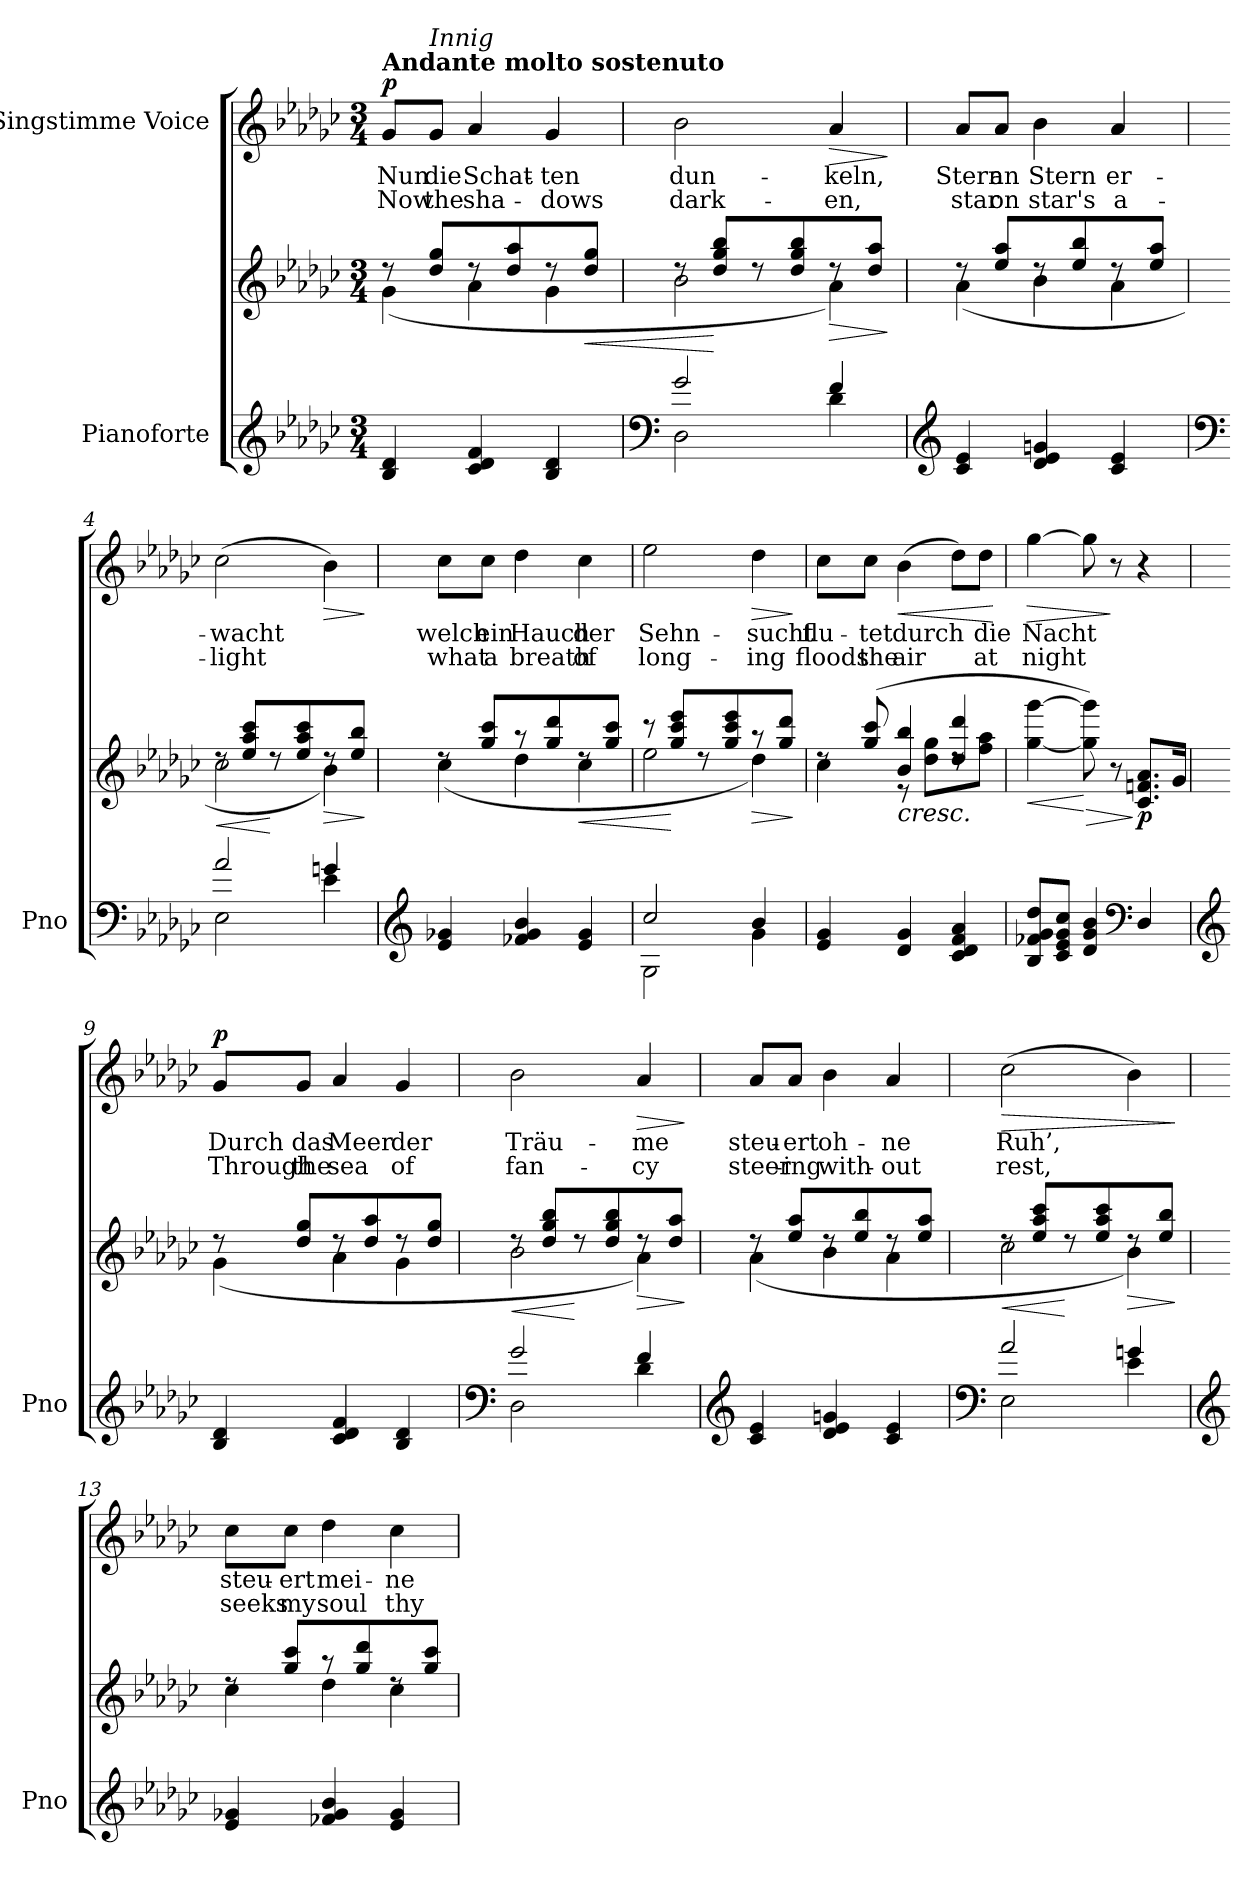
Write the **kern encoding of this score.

**kern	**kern	**dynam	**kern	**text	**text	**dynam
*part2	*part2	*part2	*part1	*part1	*part1	*part1
*staff3	*staff2	*staff2/3	*staff1	*staff1	*staff1	*staff1
*I"Pianoforte	*	*	*I"Singstimme Voice	*	*	*
*I'Pno	*	*	*	*	*	*
*clefG2	*clefG2	*	*clefG2	*	*	*
*k[b-e-a-d-g-c-]	*k[b-e-a-d-g-c-]	*	*k[b-e-a-d-g-c-]	*	*	*
*M3/4	*M3/4	*	*M3/4	*	*	*
=1	=1	=1	=1	=1	=1	=1
*	*^	*	*	*	*	*
!	!	!	!	!LO:TX:a:B:t=Andante molto sostenuto	!	!	!
!	!	!	!LO:DY:b	!	!LO:LY:b	!LO:LY:b	!
!	!	!	!LO:DY:n=1:b	!	!	!	!LO:DY:a
4B-/ 4d-/	8rdd	(<4g-\	p other-dynamics	8g-/L	Nun	Now	p
!	!	!	!	!LO:TX:a:i:t=Innig	!	!	!
!	!	!	!	!	!LO:LY:b	!LO:LY:b	!
.	8dd-/ 8gg-/L	.	.	8g-/J	die	the	.
!	!	!	!	!	!LO:LY:b	!LO:LY:b	!
4c-/ 4d-/ 4f/	8rdd	4a-\	.	4a-/	Schat-	sha-	.
.	8dd-/ 8aa-/	.	.	.	.	.	.
!	!	!	!	!	!LO:LY:b	!LO:LY:b	!
4B-/ 4d-/	8rdd	4g-\	.	4g-/	-ten	-dows	.
!	!	!	!LO:HP:b	!	!	!	!
.	8dd-/ 8gg-/J	.	<	.	.	.	.
=2	=2	=2	=2	=2	=2	=2	=2
*clefF4	*	*	*	*	*	*	*
*^	*	*	*	*	*	*	*
!	!	!	!	!	!	!LO:LY:b	!LO:LY:b	!
2g-:/	2D-\	8rdd	2b-\	.	2b-\	dun-	dark-	.
.	.	8dd-/ 8gg-/ 8bb-/L	.	[	.	.	.	.
.	.	8rdd	.	.	.	.	.	.
.	.	8dd-/ 8gg-/ 8bb-/	.	.	.	.	.	.
!	!	!	!	!LO:HP:b	!	!LO:LY:b	!LO:LY:b	!LO:HP:b
4f/	4d-\	8rdd	4a-\)	>	4a-/	-keln,	-en,	>
.	.	8dd-/ 8aa-/J	.	.	.	.	.	.
*v	*v	*	*	*	*	*	*	*
*	*v	*v	*	*	*	*	*
.	.	]	.	.	.	]
=3	=3	=3	=3	=3	=3	=3
*clefG2	*	*	*	*	*	*
*	*^	*	*	*	*	*
!	!	!	!	!	!LO:LY:b	!LO:LY:b	!
4c-/ 4e-/	8rdd	(<4a-\	.	8a-/L	Stern	star	.
!	!	!	!	!	!LO:LY:b	!LO:LY:b	!
.	8ee-/ 8aa-/L	.	.	8a-/J	an	on	.
!	!	!	!	!	!LO:LY:b	!LO:LY:b	!
4d-/ 4e-/ 4gn/	8rdd	4b-\	.	4b-\	Stern	star's	.
.	8ee-/ 8bb-/	.	.	.	.	.	.
!	!	!	!	!	!LO:LY:b	!LO:LY:b	!
4c-/ 4e-/	8rdd	4a-\	.	4a-/	er-	a-	.
.	8ee-/ 8aa-/J	.	.	.	.	.	.
!!LO:LB:g=z
=4	=4	=4	=4	=4	=4	=4	=4
*clefF4	*	*	*	*	*	*	*
*^	*	*	*	*	*	*	*
!	!	!	!	!LO:HP:b	!	!LO:LY:b	!LO:LY:b	!
2a-:/	2E-\	8rdd	2cc-\	<	(>2cc-\	-wacht	-light	.
.	.	8ee-/ 8aa-/ 8ccc-/L	.	.	.	.	.	.
.	.	8rdd	.	[	.	.	.	.
.	.	8ee-/ 8aa-/ 8ccc-/	.	.	.	.	.	.
!	!	!	!	!LO:HP:b	!	!	!	!LO:HP:b
4gn/	4e-\	8rdd	4b-\)	>	4b-\)	.	.	>
.	.	8ee-/ 8bb-/J	.	.	.	.	.	.
*v	*v	*	*	*	*	*	*	*
*	*v	*v	*	*	*	*	*
.	.	]	.	.	.	]
=5	=5	=5	=5	=5	=5	=5
*clefG2	*	*	*	*	*	*
*	*^	*	*	*	*	*
!	!	!	!	!	!LO:LY:b	!LO:LY:b	!
4e-/ 4g-X/	8rdd	(<4cc-\	.	8cc-\L	welch	what	.
!	!	!	!	!	!LO:LY:b	!LO:LY:b	!
.	8gg-/ 8ccc-/L	.	.	8cc-\J	ein	a	.
!	!	!	!	!	!LO:LY:b	!LO:LY:b	!
4f-X/ 4g-/ 4b-/	8r	4dd-\	.	4dd-\	Hauch	breath	.
.	8gg-/ 8ddd-/	.	.	.	.	.	.
!	!	!	!LO:HP:b	!	!LO:LY:b	!LO:LY:b	!
4e-/ 4g-/	8rdd	4cc-\	<	4cc-\	der	of	.
.	8gg-/ 8ccc-/J	.	.	.	.	.	.
=6	=6	=6	=6	=6	=6	=6	=6
*^	*	*	*	*	*	*	*
!	!	!	!	!	!	!LO:LY:b	!LO:LY:b	!
2cc-:/	2G-\	8r	2ee-\	.	2ee-\	Sehn-	long-	.
.	.	8gg-/ 8ccc-/ 8eee-/L	.	[	.	.	.	.
.	.	8rdd	.	.	.	.	.	.
.	.	8gg-/ 8ccc-/ 8eee-/	.	.	.	.	.	.
!	!	!	!	!LO:HP:b	!	!LO:LY:b	!LO:LY:b	!LO:HP:b
4b-/	4g-\	8r	4dd-\)	>	4dd-\	-sucht	-ing	>
.	.	8gg-/ 8ddd-/J	.	.	.	.	.	.
*v	*v	*	*	*	*	*	*	*
*	*v	*v	*	*	*	*	*
.	.	]	.	.	.	]
=7	=7	=7	=7	=7	=7	=7
*	*^	*	*	*	*	*
!	!	!	!	!	!LO:LY:b	!LO:LY:b	!
4e-/ 4g-/	8rdd	4cc-\	.	8cc-\L	flu-	floods	.
!	!	!	!	!	!LO:LY:b	!LO:LY:b	!
.	(>8gg-/ 8ccc-/	.	.	8cc-\J	-tet	the	.
!	!LO:TX:b:i:t=cresc.	!	!	!	!	!	!
!	!	!	!	!	!LO:LY:b	!LO:LY:b	!LO:HP:b
4d-/ 4g-/	4b-/ 4bb-/	8r	.	(>4b-\	durch	air	<
.	.	8dd-\ 8gg-\L	.	.	.	.	.
4c-/ 4d-/ 4f/ 4a-/	4dd-/ 4ddd-/	8rdd	.	8dd-\L)	.	.	.
!	!	!	!	!	!LO:LY:b	!LO:LY:b	!
.	.	8ff\ 8aa-\J	.	8dd-\J	die	at	.
*	*v	*v	*	*	*	*	*
.	.	.	.	.	.	[
!!LO:LB:g=z
=8	=8	=8	=8	=8	=8	=8
!	!	!LO:HP:b	!	!LO:LY:b	!LO:LY:b	!LO:HP:b
8B-/ 8f-X/ 8g-/ 8dd-/L	[4gg-\ [4ggg-\	<	[4gg-\	Nacht	night	>
8c-/ 8e-/ 8g-/ 8cc-/J	.	.	.	.	.	.
!	!	!LO:HP:n=1:b	!	!	!	!
4d-/ 4g-/ 4b-/	8gg-\] 8ggg-\])	[ >	8gg-\]	.	.	.
.	8r	.	8r	.	.	]
*clefF4	*	*	*	*	*	*
!	!	!LO:DY:n=1:b	!	!	!	!
4D-/	8.c-/ 8.fn/ 8.a-/L	] p	4r	.	.	.
.	16g-/Jk	.	.	.	.	.
=9	=9	=9	=9	=9	=9	=9
*clefG2	*	*	*	*	*	*
*	*^	*	*	*	*	*
!	!	!	!	!	!LO:LY:b	!LO:LY:b	!LO:DY:a
4B-/ 4d-/	8rdd	(<4g-\	.	8g-/L	Durch	Through	p
!	!	!	!	!	!LO:LY:b	!LO:LY:b	!
.	8dd-/ 8gg-/L	.	.	8g-/J	das	the	.
!	!	!	!	!	!LO:LY:b	!LO:LY:b	!
4c-/ 4d-/ 4f/	8rdd	4a-\	.	4a-/	Meer	sea	.
.	8dd-/ 8aa-/	.	.	.	.	.	.
!	!	!	!	!	!LO:LY:b	!LO:LY:b	!
4B-/ 4d-/	8rdd	4g-\	.	4g-/	der	of	.
.	8dd-/ 8gg-/J	.	.	.	.	.	.
=10	=10	=10	=10	=10	=10	=10	=10
*clefF4	*	*	*	*	*	*	*
*^	*	*	*	*	*	*	*
!	!	!	!	!LO:HP:b	!	!LO:LY:b	!LO:LY:b	!
2g-:/	2D-\	8rdd	2b-\	<	2b-\	Träu-	fan-	.
.	.	8dd-/ 8gg-/ 8bb-/L	.	.	.	.	.	.
.	.	8rdd	.	[	.	.	.	.
.	.	8dd-/ 8gg-/ 8bb-/	.	.	.	.	.	.
!	!	!	!	!LO:HP:b	!	!LO:LY:b	!LO:LY:b	!LO:HP:b
4f/	4d-\	8rdd	4a-\)	>	4a-/	-me	-cy	>
.	.	8dd-/ 8aa-/J	.	.	.	.	.	.
*v	*v	*	*	*	*	*	*	*
*	*v	*v	*	*	*	*	*
.	.	]	.	.	.	]
=11	=11	=11	=11	=11	=11	=11
*clefG2	*	*	*	*	*	*
*	*^	*	*	*	*	*
!	!	!	!	!	!LO:LY:b	!LO:LY:b	!
4c-/ 4e-/	8rdd	(<4a-\	.	8a-/L	steu-	steer-	.
!	!	!	!	!	!LO:LY:b	!LO:LY:b	!
.	8ee-/ 8aa-/L	.	.	8a-/J	-ert	-ing	.
!	!	!	!	!	!LO:LY:b	!LO:LY:b	!
4d-/ 4e-/ 4gn/	8rdd	4b-\	.	4b-\	oh-	with-	.
.	8ee-/ 8bb-/	.	.	.	.	.	.
!	!	!	!	!	!LO:LY:b	!LO:LY:b	!
4c-/ 4e-/	8rdd	4a-\	.	4a-/	-ne	-out	.
.	8ee-/ 8aa-/J	.	.	.	.	.	.
!!LO:PB:g=z
=12	=12	=12	=12	=12	=12	=12	=12
*clefF4	*	*	*	*	*	*	*
*^	*	*	*	*	*	*	*
!	!	!	!	!LO:HP:b	!	!LO:LY:b	!LO:LY:b	!LO:HP:b
2a-:/	2E-\	8rdd	2cc-\	<	(>2cc-\	Ruh’,	rest,	>
.	.	8ee-/ 8aa-/ 8ccc-/L	.	.	.	.	.	.
.	.	8rdd	.	[	.	.	.	.
.	.	8ee-/ 8aa-/ 8ccc-/	.	.	.	.	.	.
!	!	!	!	!LO:HP:b	!	!	!	!
4gn/	4e-\	8rdd	4b-\)	>	4b-\)	.	.	.
.	.	8ee-/ 8bb-/J	.	.	.	.	.	.
*v	*v	*	*	*	*	*	*	*
*	*v	*v	*	*	*	*	*
.	.	]	.	.	.	]
=13	=13	=13	=13	=13	=13	=13
*clefG2	*	*	*	*	*	*
*	*^	*	*	*	*	*
!	!	!	!	!	!LO:LY:b	!LO:LY:b	!
4e-/ 4g-X/	8rdd	4cc-\	.	8cc-\L	steu-	seeks	.
!	!	!	!	!	!LO:LY:b	!LO:LY:b	!
.	8gg-/ 8ccc-/L	.	.	8cc-\J	-ert	my	.
!	!	!	!	!	!LO:LY:b	!LO:LY:b	!
4f-X/ 4g-/ 4b-/	8r	4dd-\	.	4dd-\	mei-	soul	.
.	8gg-/ 8ddd-/	.	.	.	.	.	.
!	!	!	!	!	!LO:LY:b	!LO:LY:b	!
4e-/ 4g-/	8rdd	4cc-\	.	4cc-\	-ne	thy	.
.	8gg-/ 8ccc-/J	.	.	.	.	.	.
*	*v	*v	*	*	*	*	*
=	=	=	=	=	=	=
*-	*-	*-	*-	*-	*-	*-
